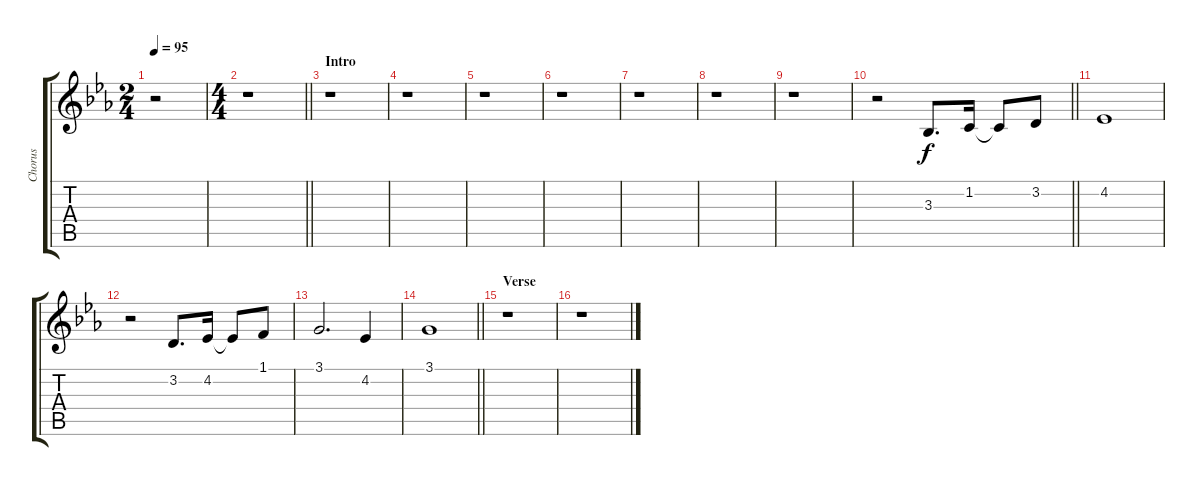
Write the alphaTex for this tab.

\track ("Chorus" "Chorus") {instrument fx5brightness}
\staff {score tabs}
\tuning (E4 B3 G3 D3 A2 E2) {hide}
\ts (2 4)
\tempo 95
\clef g2
\ks eb
r.2{dy f instrument fx5brightness} |
\ts (4 4)
\barLineRight lightlight
r.1 |
\section ("" "Intro")
r.1 |
r.1 |
r.1 |
r.1 |
r.1 |
r.1 |
r.1 |
\barLineRight lightlight
r.2 3.3.8{d} 1.2.16 1.2{t}.8 3.2.8 |
\section ("" "")
4.2.1 |
r.2 3.2.8{d} 4.2.16 4.2{t}.8 1.1.8 |
3.1.2{d} 4.2.4 |
\barLineRight lightlight
3.1.1 |
\section ("" "Verse")
r.1 |
r.1
